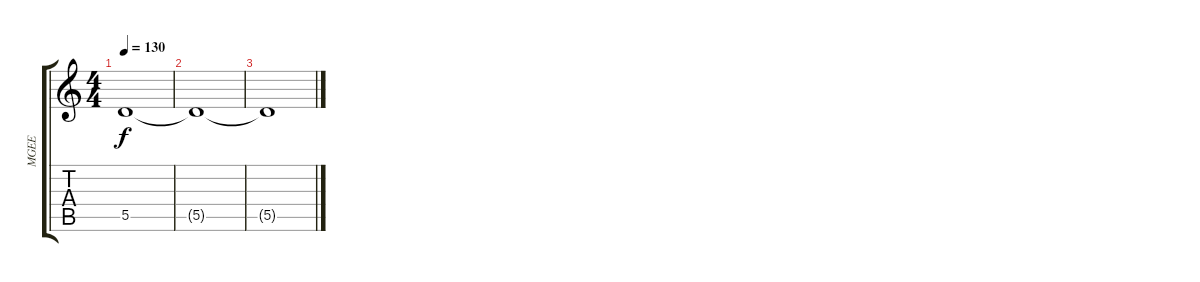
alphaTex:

\track ("MGEE" "MGEE") {instrument distortionguitar}
\staff {score tabs}
\tuning (E4 B3 G3 D3 A2 E2) {hide}
\ts (4 4)
\tempo 130
\clef g2
\ks c
5.5{t}.1{dy f volume 2} |
5.5{t}.1{volume 0} |
5.5{t}.1
